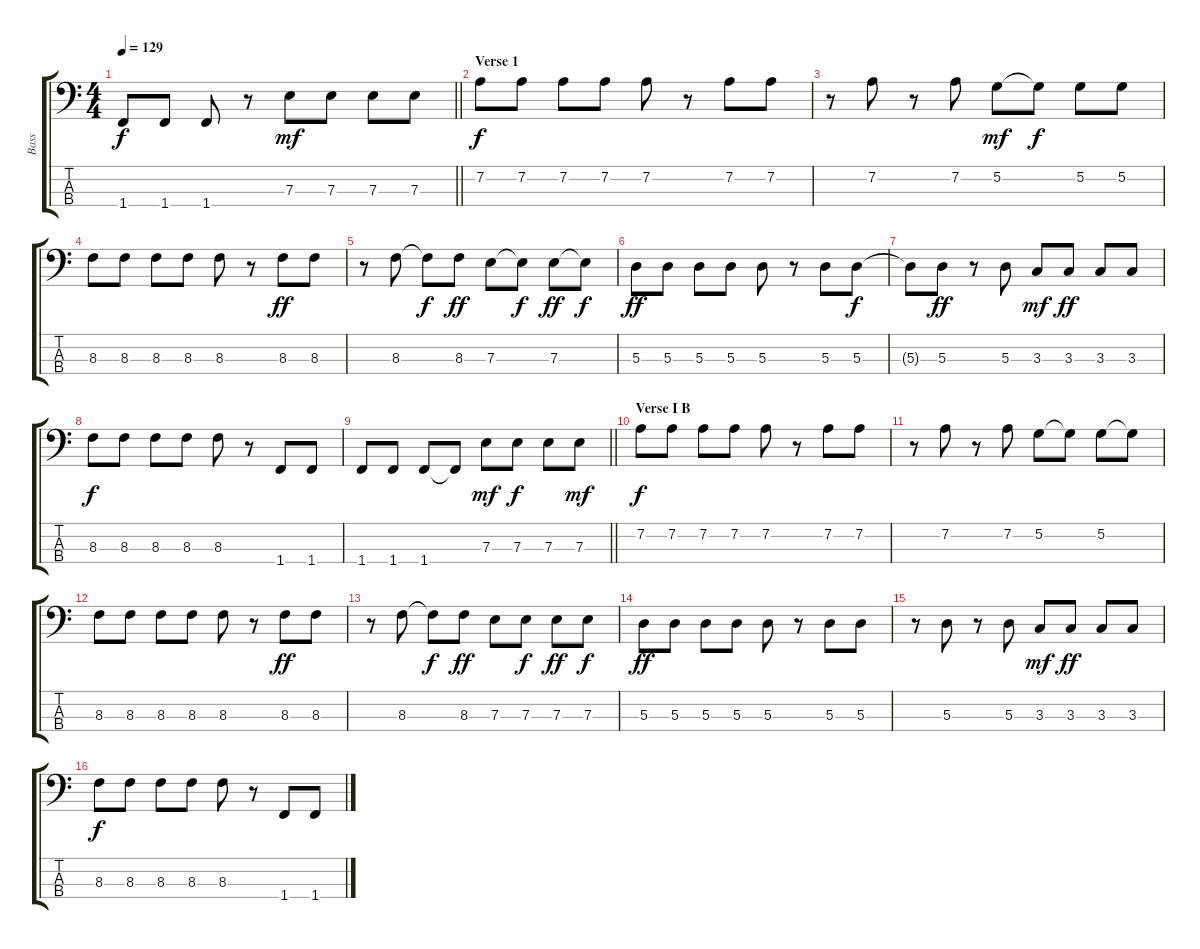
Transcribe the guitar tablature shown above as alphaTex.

\track ("Bass" "Bass") {instrument electricbasspick}
\staff {score tabs}
\tuning (G2 D2 A1 E1) {hide}
\ts (4 4)
\tempo 129
\clef f4
\barLineRight lightlight
\ks c
1.4.8{dy f} 1.4.8 1.4.8 r.8 7.3.8{dy mf} 7.3.8 7.3.8 7.3.8 |
\section ("" "Verse 1")
7.2.8{dy f} 7.2.8 7.2.8 7.2.8 7.2.8 r.8 7.2.8 7.2.8 |
r.8 7.2.8 r.8 7.2.8 5.2.8{dy mf} 5.2{t}.8{dy f} 5.2.8 5.2.8 |
8.3.8 8.3.8 8.3.8 8.3.8 8.3.8 r.8 8.3.8{dy ff} 8.3.8 |
r.8 8.3.8 8.3{t}.8{dy f} 8.3.8{dy ff} 7.3.8 7.3{t}.8{dy f} 7.3.8{dy ff} 7.3{t}.8{dy f} |
5.3.8{dy ff} 5.3.8 5.3.8 5.3.8 5.3.8 r.8 5.3.8 5.3.8{dy f} |
5.3{t}.8 5.3.8{dy ff} r.8 5.3.8 3.3.8{dy mf} 3.3.8{dy ff} 3.3.8 3.3.8 |
8.3.8{dy f} 8.3.8 8.3.8 8.3.8 8.3.8 r.8 1.4.8 1.4.8 |
\barLineRight lightlight
1.4.8 1.4.8 1.4.8 1.4{t}.8 7.3.8{dy mf} 7.3.8{dy f} 7.3.8 7.3.8{dy mf} |
\section ("" "Verse I B")
7.2.8{dy f} 7.2.8 7.2.8 7.2.8 7.2.8 r.8 7.2.8 7.2.8 |
r.8 7.2.8 r.8 7.2.8 5.2.8 5.2{t}.8 5.2.8 5.2{t}.8 |
8.3.8 8.3.8 8.3.8 8.3.8 8.3.8 r.8 8.3.8{dy ff} 8.3.8 |
r.8 8.3.8 8.3{t}.8{dy f} 8.3.8{dy ff} 7.3.8 7.3.8{dy f} 7.3.8{dy ff} 7.3.8{dy f} |
5.3.8{dy ff} 5.3.8 5.3.8 5.3.8 5.3.8 r.8 5.3.8 5.3.8 |
r.8 5.3.8 r.8 5.3.8 3.3.8{dy mf} 3.3.8{dy ff} 3.3.8 3.3.8 |
8.3.8{dy f} 8.3.8 8.3.8 8.3.8 8.3.8 r.8 1.4.8 1.4.8
